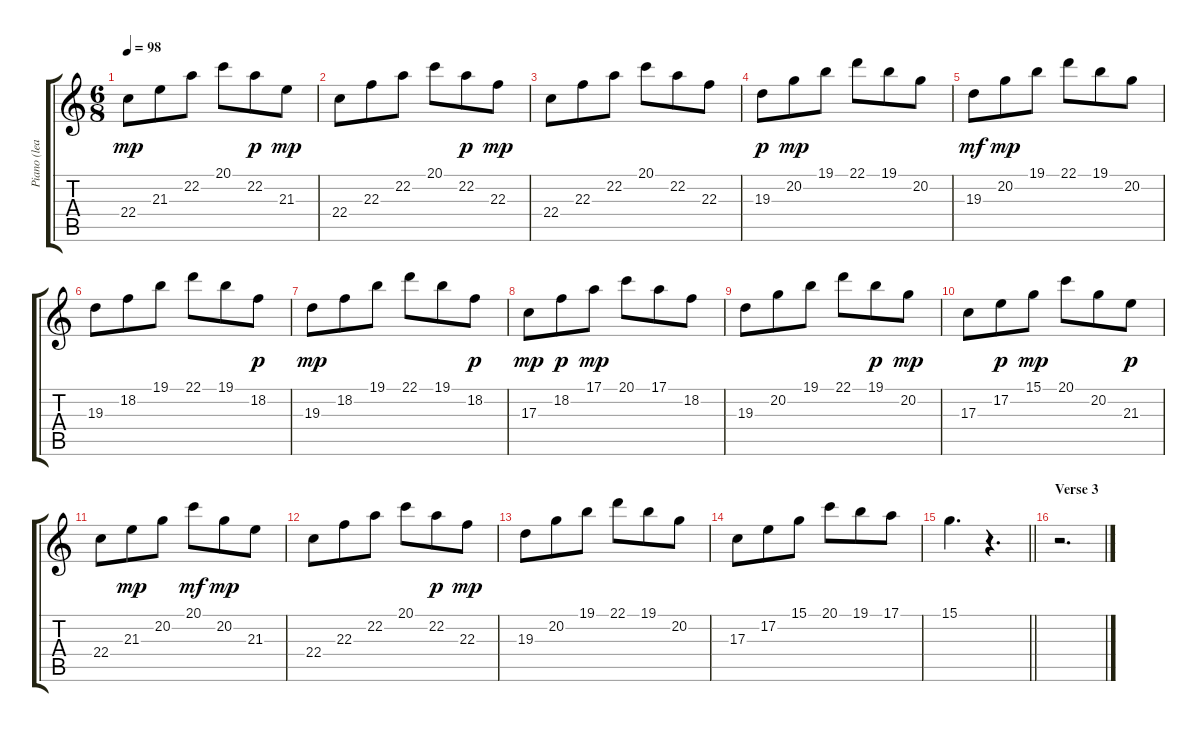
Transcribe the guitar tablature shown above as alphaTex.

\track ("Piano (lead" "Piano (lea") {instrument drawbarorgan}
\staff {score tabs}
\tuning (E4 B3 G3 D3 A2 E2) {hide}
\ts (6 8)
\tempo 98
\clef g2
\ks c
22.4.8{dy mp} 21.3.8 22.2.8 20.1.8 22.2.8{dy p} 21.3.8{dy mp} |
22.4.8 22.3.8 22.2.8 20.1.8 22.2.8{dy p} 22.3.8{dy mp} |
22.4.8 22.3.8 22.2.8 20.1.8 22.2.8 22.3.8 |
19.3.8{dy p} 20.2.8{dy mp} 19.1.8 22.1.8 19.1.8 20.2.8 |
19.3.8{dy mf} 20.2.8{dy mp} 19.1.8 22.1.8 19.1.8 20.2.8 |
19.3.8 18.2.8 19.1.8 22.1.8 19.1.8 18.2.8{dy p} |
19.3.8{dy mp} 18.2.8 19.1.8 22.1.8 19.1.8 18.2.8{dy p} |
17.3.8{dy mp} 18.2.8{dy p} 17.1.8{dy mp} 20.1.8 17.1.8 18.2.8 |
19.3.8 20.2.8 19.1.8 22.1.8 19.1.8{dy p} 20.2.8{dy mp} |
17.3.8 17.2.8{dy p} 15.1.8{dy mp} 20.1.8 20.2.8 21.3.8{dy p} |
22.4.8 21.3.8{dy mp} 20.2.8 20.1.8{dy mf} 20.2.8{dy mp} 21.3.8 |
22.4.8 22.3.8 22.2.8 20.1.8 22.2.8{dy p} 22.3.8{dy mp} |
19.3.8 20.2.8 19.1.8 22.1.8 19.1.8 20.2.8 |
17.3.8 17.2.8 15.1.8 20.1.8 19.1.8 17.1.8 |
\barLineRight lightlight
15.1.4{d} r.4{d} |
\section ("" "Verse 3")
r.2{d}
